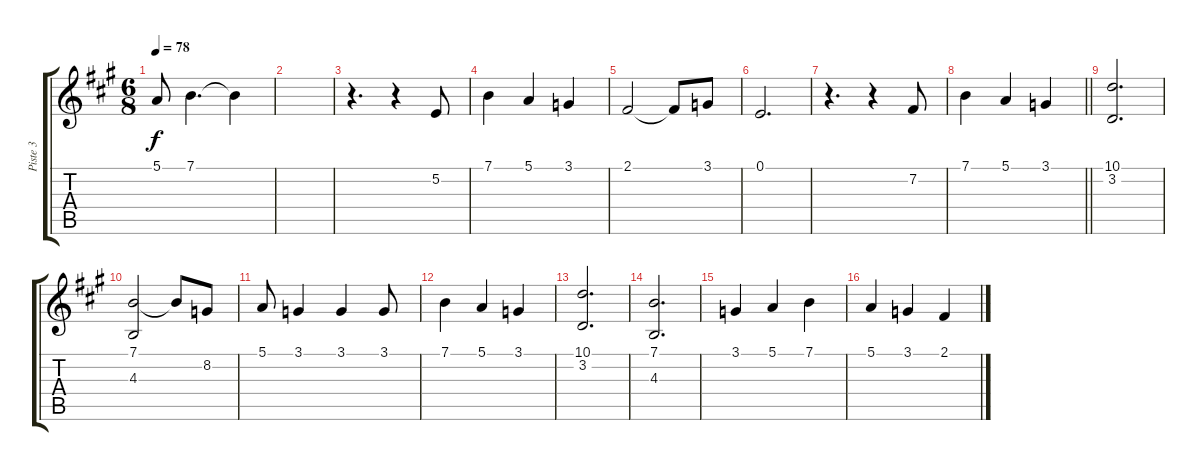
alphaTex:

\track ("Piste 3" "Piste 3") {instrument panflute}
\staff {score tabs}
\tuning (E4 B3 G3 D3 A2 E2) {hide}
\ts (6 8)
\tempo 78
\clef g2
\ks a
5.1.8{dy f} 7.1.4{d} 7.1{t}.4 |
|
r.4{d} r.4 5.2.8 |
7.1.4 5.1.4 3.1.4 |
2.1.2 2.1{t}.8 3.1.8 |
0.1.2{d} |
r.4{d} r.4 7.2.8 |
\barLineRight lightlight
7.1.4 5.1.4 3.1.4 |
(10.1 3.2).2{d} |
(7.1 4.3).2 7.1{t}.8 8.2.8 |
5.1.8 3.1.4 3.1.4 3.1.8 |
7.1.4 5.1.4 3.1.4 |
(10.1 3.2).2{d} |
(7.1 4.3).2{d} |
3.1.4 5.1.4 7.1.4 |
5.1.4 3.1.4 2.1.4
